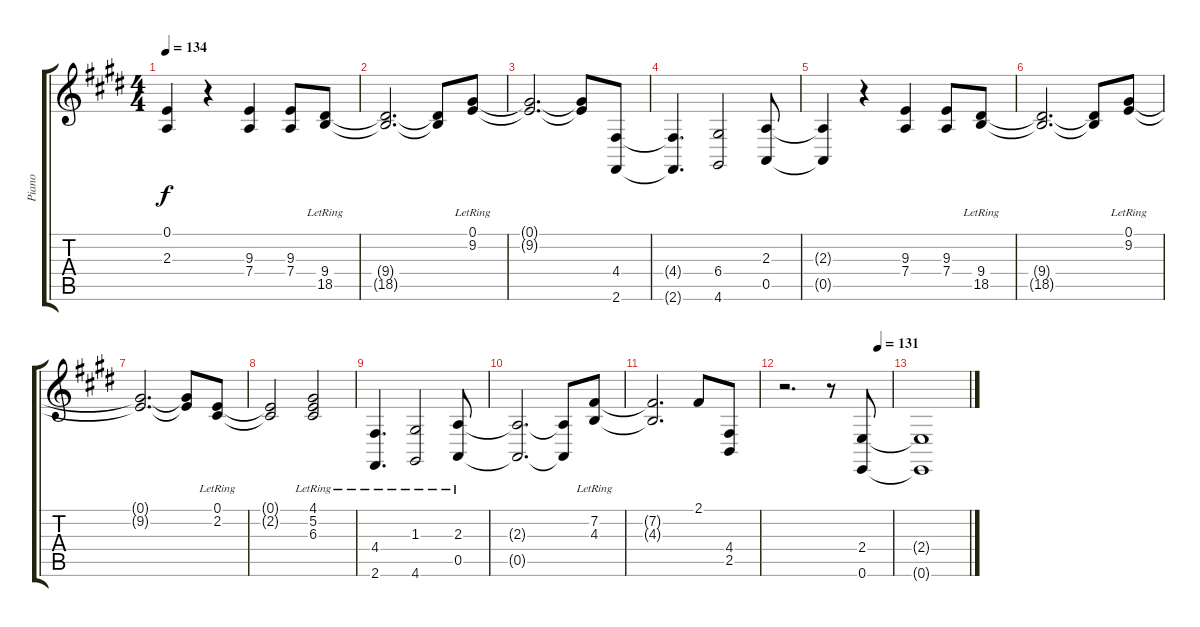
\track ("Piano" "Piano") {instrument brightacousticpiano}
\staff {score tabs}
\tuning (E4 B3 G3 D3 A2 E2) {hide}
\ts (4 4)
\tempo 134
\clef g2
\ks e
(0.1{t} 2.3{t}).4{dy f} r.4 (9.3 7.4).4 (9.3 7.4).8 (9.4{lr} 18.5{lr}).8 |
(9.4{t} 18.5{t}).2{d} (9.4{t} 18.5{t}).8 (0.1{lr} 9.2{lr}).8 |
(0.1{t} 9.2{t}).2{d} (0.1{t} 9.2{t}).8 (4.4 2.6).8 |
(4.4{t} 2.6{t}).4{d} (6.4 4.6).2 (2.3 0.5).8 |
(2.3{t} 0.5{t}).4 r.4 (9.3 7.4).4 (9.3 7.4).8 (9.4{lr} 18.5{lr}).8 |
(9.4{t} 18.5{t}).2{d} (9.4{t} 18.5{t}).8 (0.1{lr} 9.2{lr}).8 |
(0.1{t} 9.2{t}).2{d} (0.1{t} 9.2{t}).8 (0.1{lr} 2.2{lr}).8 |
(0.1{t} 2.2{t}).2 (4.1{lr} 5.2{lr} 6.3).2 |
(4.4{lr} 2.6).4{d} (1.3{lr} 4.6).2 (2.3{lr} 0.5).8 |
(2.3{t} 0.5{t}).2{d} (2.3{t} 0.5{t}).8 (7.2{lr} 4.3).8 |
(7.2{t} 4.3{t}).2{d} 2.1.8 (4.4 2.5).8 |
\tempo (131 0.875)
r.2{d} r.8 (2.4 0.6).8 |
(2.4{t} 0.6{t}).1
